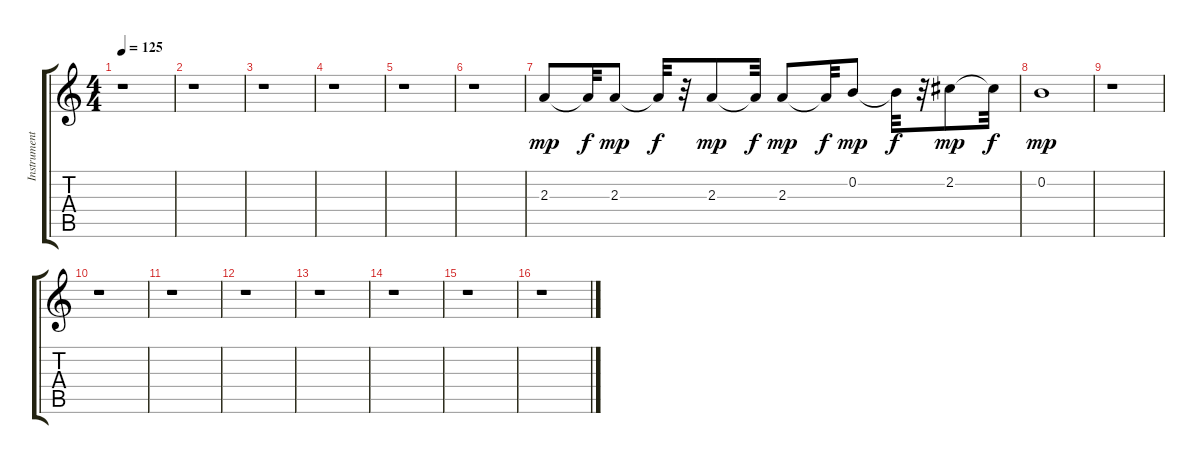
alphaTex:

\track ("Instrument6" "Instrument") {instrument electricguitarjazz}
\staff {score tabs}
\tuning (E4 B3 G3 D3 A2 E2) {hide}
\ts (4 4)
\tempo 125
\clef g2
\ks c
r.1{dy mp instrument electricguitarjazz} |
r.1 |
r.1 |
r.1 |
r.1 |
r.1 |
2.3.8 2.3{t}.32{dy f} 2.3.8{dy mp} 2.3{t}.32{dy f} r.32 2.3.8{dy mp} 2.3{t}.32{dy f} 2.3.8{dy mp} 2.3{t}.32{dy f} 0.2.8{dy mp} 0.2{t}.32{dy f} r.32 2.2.8{dy mp} 2.2{t}.32{dy f} |
0.2.1{dy mp} |
r.1 |
r.1 |
r.1 |
r.1 |
r.1 |
r.1 |
r.1 |
r.1
